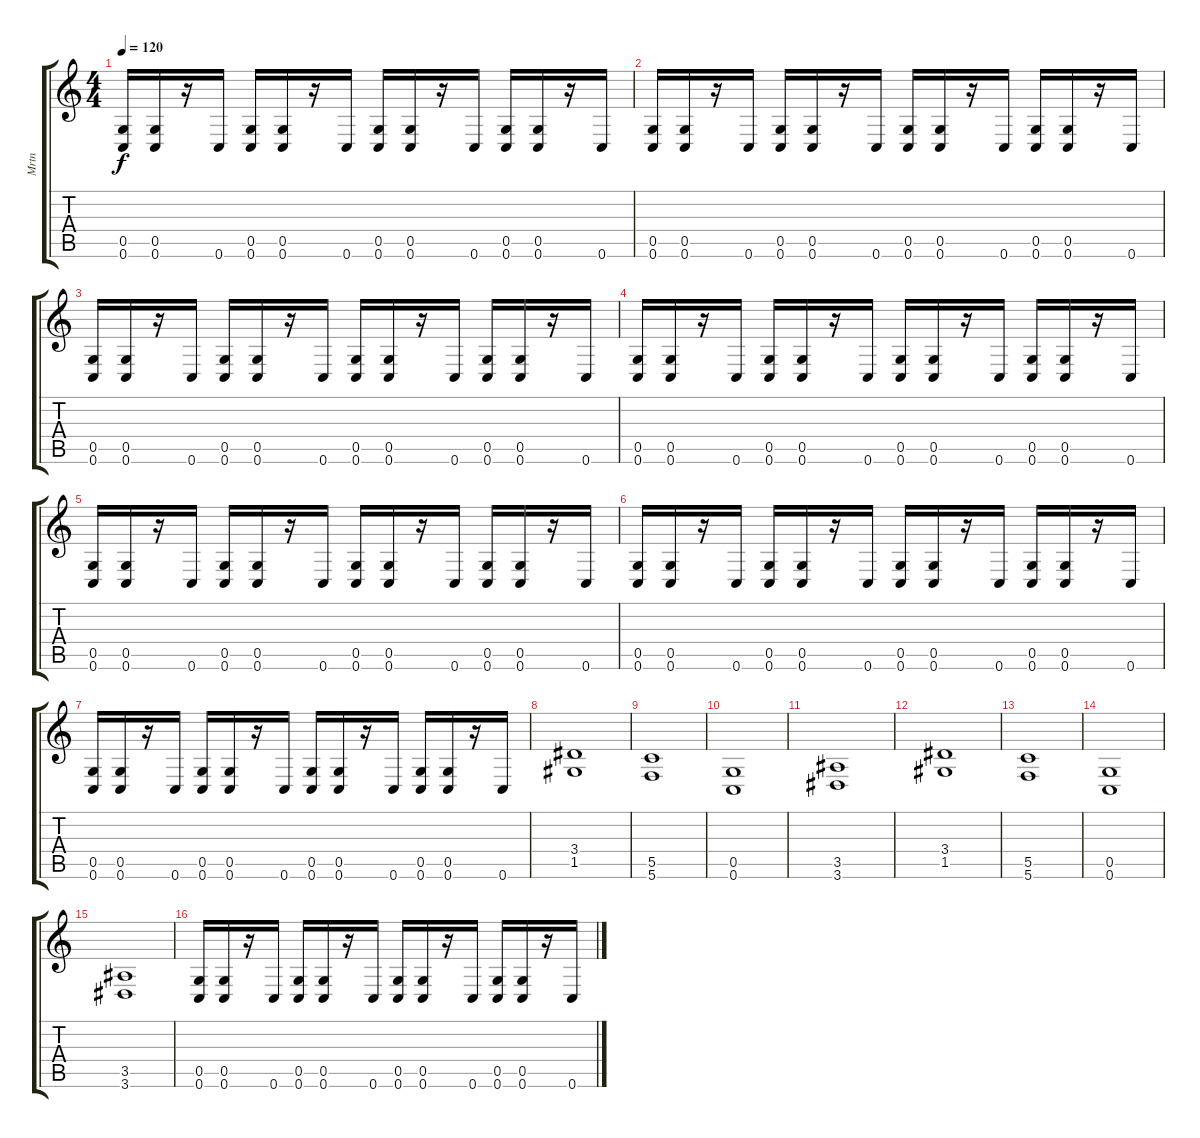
\track ("Mrtn" "Mrtn") {instrument distortionguitar}
\staff {score tabs}
\tuning (D4 A3 F3 C3 G2 C2) {hide}
\ts (4 4)
\tempo 120
\clef g2
\ks c
(0.5 0.6).16{dy f} (0.5 0.6).16 r.16 0.6.16 (0.5 0.6).16 (0.5 0.6).16 r.16 0.6.16 (0.5 0.6).16 (0.5 0.6).16 r.16 0.6.16 (0.5 0.6).16 (0.5 0.6).16 r.16 0.6.16 |
(0.5 0.6).16 (0.5 0.6).16 r.16 0.6.16 (0.5 0.6).16 (0.5 0.6).16 r.16 0.6.16 (0.5 0.6).16 (0.5 0.6).16 r.16 0.6.16 (0.5 0.6).16 (0.5 0.6).16 r.16 0.6.16 |
(0.5 0.6).16 (0.5 0.6).16 r.16 0.6.16 (0.5 0.6).16 (0.5 0.6).16 r.16 0.6.16 (0.5 0.6).16 (0.5 0.6).16 r.16 0.6.16 (0.5 0.6).16 (0.5 0.6).16 r.16 0.6.16 |
(0.5 0.6).16 (0.5 0.6).16 r.16 0.6.16 (0.5 0.6).16 (0.5 0.6).16 r.16 0.6.16 (0.5 0.6).16 (0.5 0.6).16 r.16 0.6.16 (0.5 0.6).16 (0.5 0.6).16 r.16 0.6.16 |
(0.5 0.6).16 (0.5 0.6).16 r.16 0.6.16 (0.5 0.6).16 (0.5 0.6).16 r.16 0.6.16 (0.5 0.6).16 (0.5 0.6).16 r.16 0.6.16 (0.5 0.6).16 (0.5 0.6).16 r.16 0.6.16 |
(0.5 0.6).16 (0.5 0.6).16 r.16 0.6.16 (0.5 0.6).16 (0.5 0.6).16 r.16 0.6.16 (0.5 0.6).16 (0.5 0.6).16 r.16 0.6.16 (0.5 0.6).16 (0.5 0.6).16 r.16 0.6.16 |
(0.5 0.6).16 (0.5 0.6).16 r.16 0.6.16 (0.5 0.6).16 (0.5 0.6).16 r.16 0.6.16 (0.5 0.6).16 (0.5 0.6).16 r.16 0.6.16 (0.5 0.6).16 (0.5 0.6).16 r.16 0.6.16 |
(3.4 1.5).1 |
(5.5 5.6).1 |
(0.5 0.6).1 |
(3.5 3.6).1 |
(3.4 1.5).1 |
(5.5 5.6).1 |
(0.5 0.6).1 |
(3.5 3.6).1 |
(0.5 0.6).16 (0.5 0.6).16 r.16 0.6.16 (0.5 0.6).16 (0.5 0.6).16 r.16 0.6.16 (0.5 0.6).16 (0.5 0.6).16 r.16 0.6.16 (0.5 0.6).16 (0.5 0.6).16 r.16 0.6.16
